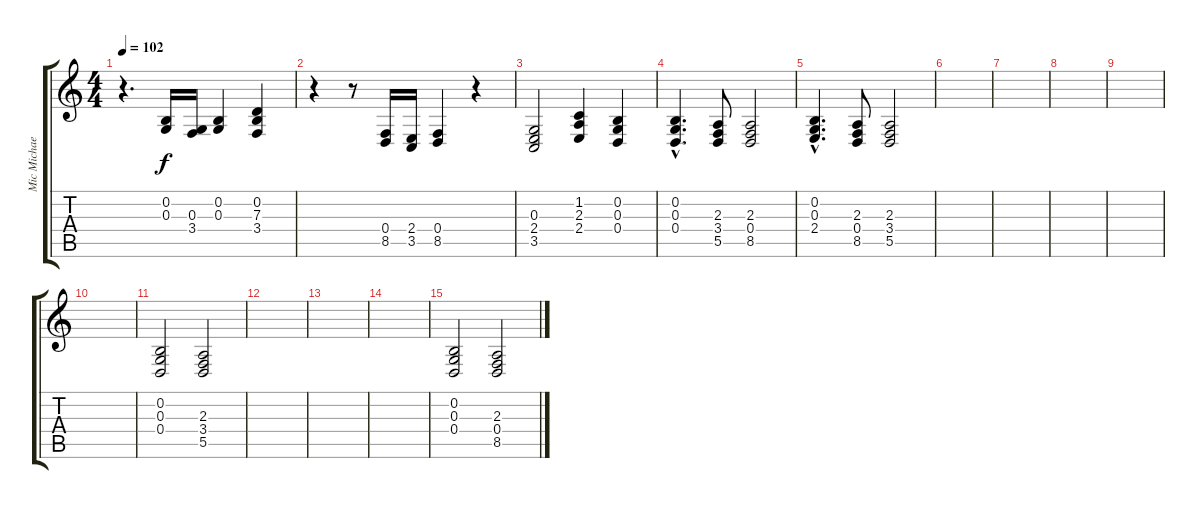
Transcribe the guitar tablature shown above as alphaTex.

\track ("Mic Michaelli ( lead )" "Mic Michae") {instrument stringensemble1}
\staff {score tabs}
\tuning (E4 B3 G3 D3 A2 E2) {hide}
\ts (4 4)
\tempo 102
\clef g2
\ks c
r.4{d dy f instrument stringensemble1} (0.2 0.3).16 (0.3 3.4).16 (0.2 0.3).4 (0.2 7.3 3.4).4 |
r.4 r.8 (0.4 8.5).16 (2.4 3.5).16 (0.4 8.5).4 r.4 |
(0.3 2.4 3.5).2 (1.2 2.3 2.4).4 (0.2 0.3 0.4).4 |
(0.2{hac} 0.3{hac} 0.4{hac}).4{d} (2.3 3.4 5.5).8 (2.3 0.4 8.5).2 |
(0.2{hac} 0.3{hac} 2.4{hac}).4{d} (2.3 0.4 8.5).8 (2.3 3.4 5.5).2 |
|
|
|
|
|
(0.2 0.3 0.4).2 (2.3 3.4 5.5).2 |
|
|
|
(0.2 0.3 0.4).2 (2.3 0.4 8.5).2
